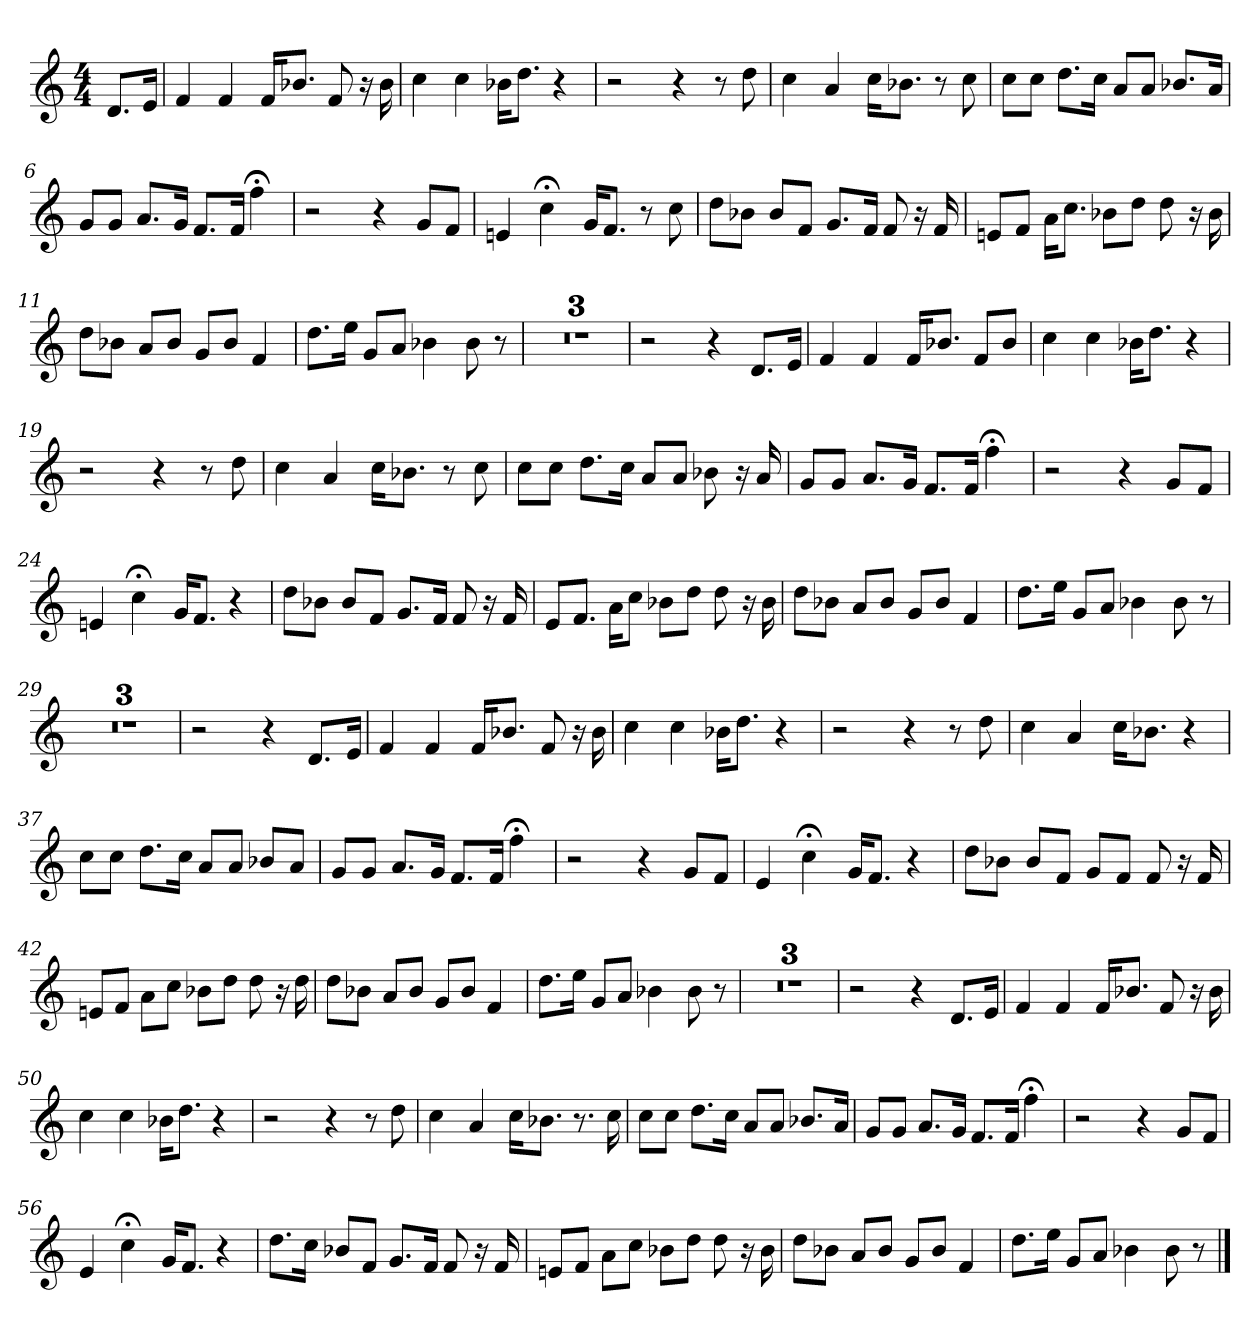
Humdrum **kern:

**kern
*part1
*staff1
*M4/4
*MM80
=
8.dL
16eJk
=1
4f
4f
16fKL
8.b-XJ
8f
16r
16b-
=2
4cc
4cc
16b-XKL
8.ddJ
4r
=3
2r
4r
8r
8dd
=4
4cc
4a
16ccKL
8.b-XJ
8r
8cc
=5
8ccL
8ccJ
8.ddL
16ccJk
8aL
8aJ
8.b-XL
16aJk
=6
8gL
8gJ
8.aL
16gJk
8.fL
16fJk
4ff;<
=7
2r
4r
8gL
8fJ
=8
4en
4cc;<
16gKL
8.fJ
8r
8cc
=9
8ddL
8b-XJ
8b-L
8fJ
8.gL
16fJk
8f
16r
16f
=10
8enL
8fJ
16aKL
8.ccJ
8b-XL
8ddJ
8dd
16r
16b-
=11
8ddL
8b-XJ
8aL
8b-J
8gL
8b-J
4f
=12
8.ddL
16eeJk
8gL
8aJ
4b-X
8b-
8r
=13
1r
=14
1r
=15
1r
=16
2r
4r
8.dL
16eJk
=17
4f
4f
16fKL
8.b-XJ
8fL
8b-J
=18
4cc
4cc
16b-XKL
8.ddJ
4r
=19
2r
4r
8r
8dd
=20
4cc
4a
16ccKL
8.b-XJ
8r
8cc
=21
8ccL
8ccJ
8.ddL
16ccJk
8aL
8aJ
8b-X
16r
16a
=22
8gL
8gJ
8.aL
16gJk
8.fL
16fJk
4ff;<
=23
2r
4r
8gL
8fJ
=24
4en
4cc;<
16gKL
8.fJ
4r
=25
8ddL
8b-XJ
8b-L
8fJ
8.gL
16fJk
8f
16r
16f
=26
8eL
8.fJ
16aKL
8ccJ
8b-XL
8ddJ
8dd
16r
16b-
=27
8ddL
8b-XJ
8aL
8b-J
8gL
8b-J
4f
=28
8.ddL
16eeJk
8gL
8aJ
4b-X
8b-
8r
=29
1r
=30
1r
=31
1r
=32
2r
4r
8.dL
16eJk
=33
4f
4f
16fKL
8.b-XJ
8f
16r
16b-
=34
4cc
4cc
16b-XKL
8.ddJ
4r
=35
2r
4r
8r
8dd
=36
4cc
4a
16ccKL
8.b-XJ
4r
=37
8ccL
8ccJ
8.ddL
16ccJk
8aL
8aJ
8b-XL
8aJ
=38
8gL
8gJ
8.aL
16gJk
8.fL
16fJk
4ff;<
=39
2r
4r
8gL
8fJ
=40
4e
4cc;<
16gKL
8.fJ
4r
=41
8ddL
8b-XJ
8b-L
8fJ
8gL
8fJ
8f
16r
16f
=42
8enL
8fJ
8aL
8ccJ
8b-XL
8ddJ
8dd
16r
16dd
=43
8ddL
8b-XJ
8aL
8b-J
8gL
8b-J
4f
=44
8.ddL
16eeJk
8gL
8aJ
4b-X
8b-
8r
=45
1r
=46
1r
=47
1r
=48
2r
4r
8.dL
16eJk
=49
4f
4f
16fKL
8.b-XJ
8f
16r
16b-
=50
4cc
4cc
16b-XKL
8.ddJ
4r
=51
2r
4r
8r
8dd
=52
4cc
4a
16ccKL
8.b-XJ
8.r
16cc
=53
8ccL
8ccJ
8.ddL
16ccJk
8aL
8aJ
8.b-XL
16aJk
=54
8gL
8gJ
8.aL
16gJk
8.fL
16fJk
4ff;<
=55
2r
4r
8gL
8fJ
=56
4e
4cc;<
16gKL
8.fJ
4r
=57
8.ddL
16ccJk
8b-XL
8fJ
8.gL
16fJk
8f
16r
16f
=58
8enL
8fJ
8aL
8ccJ
8b-XL
8ddJ
8dd
16r
16b-
=59
8ddL
8b-XJ
8aL
8b-J
8gL
8b-J
4f
=60
8.ddL
16eeJk
8gL
8aJ
4b-X
8b-
8r
==
*-
